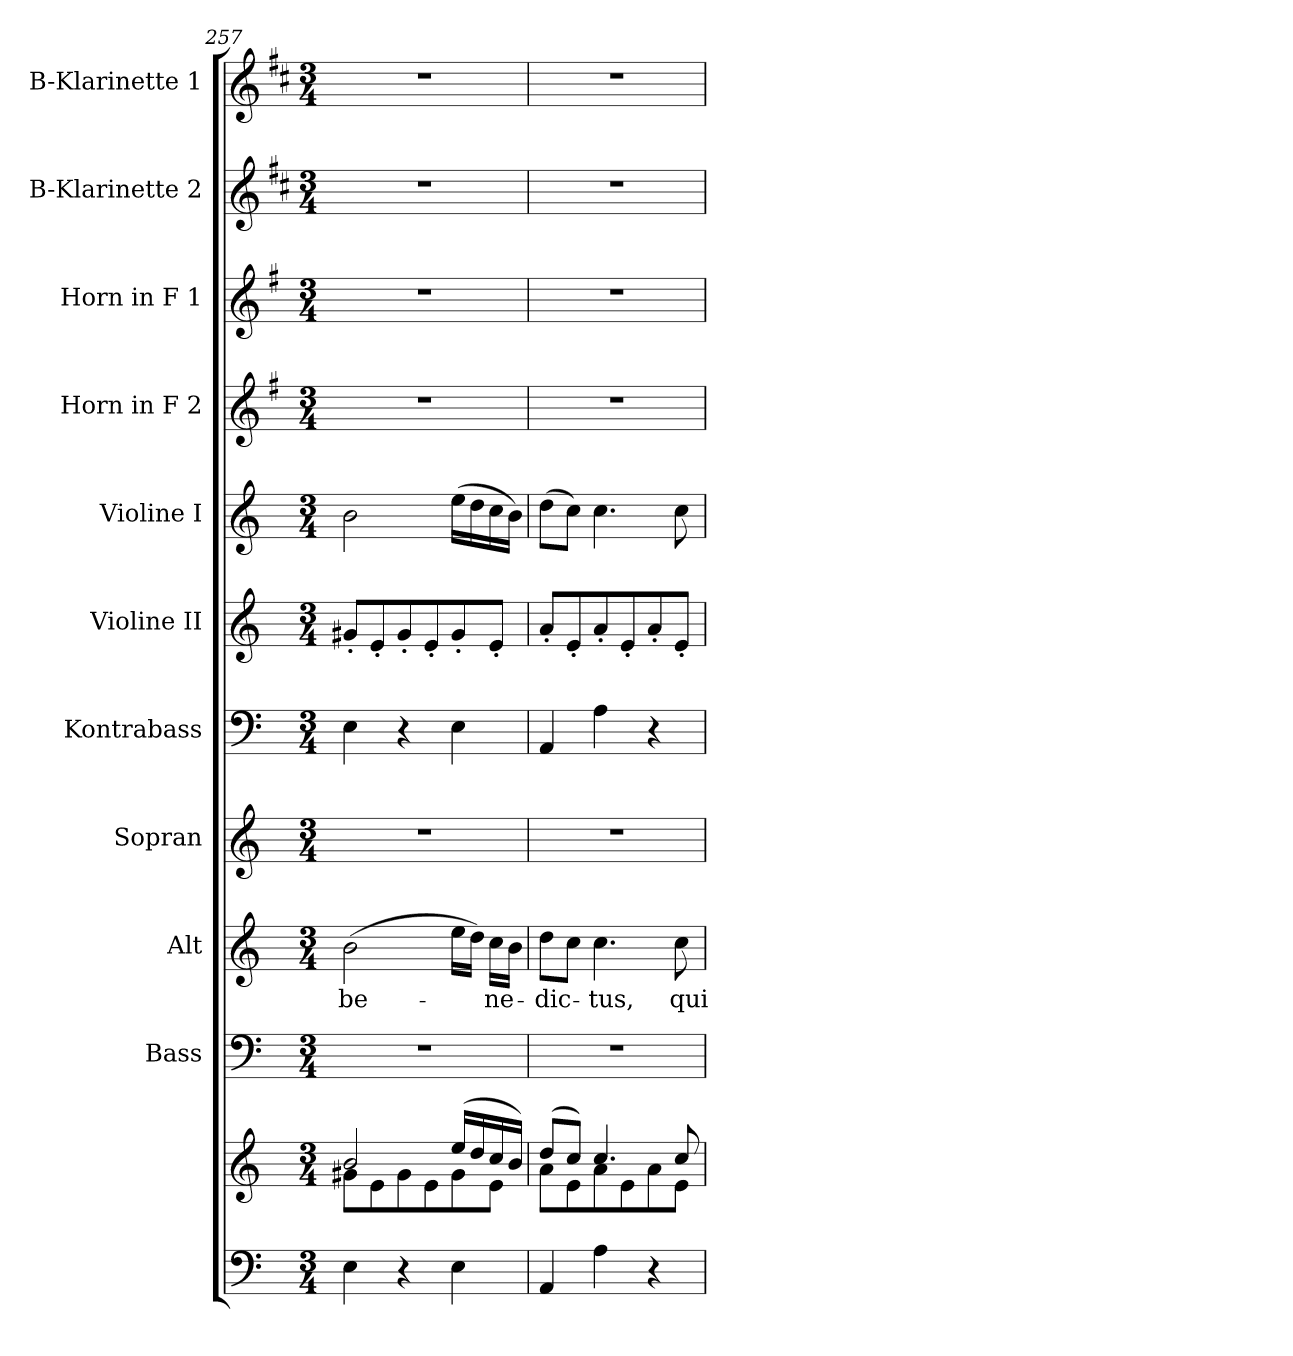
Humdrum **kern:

**kern	**kern	**kern	**kern	**text	**kern	**kern	**kern	**kern	**kern	**kern	**kern	**kern
*part11	*part11	*part10	*part9	*part9	*part8	*part7	*part6	*part5	*part4	*part3	*part2	*part1
*staff12	*staff11	*staff10	*staff9	*staff9	*staff8	*staff7	*staff6	*staff5	*staff4	*staff3	*staff2	*staff1
*	*	*I"Bass	*I"Alt	*	*I"Sopran	*I"Kontrabass	*I"Violine II	*I"Violine I	*I"Horn in F 2	*I"Horn in F 1	*I"B-Klarinette 2	*I"B-Klarinette 1
*	*	*I'B.	*I'A.	*	*I'S.	*I'Kb.	*I'Vl. II	*I'Vl. I	*	*	*I'B Kl. 2	*I'B Kl. 1
*clefF4	*clefG2	*clefF4	*clefG2	*	*clefG2	*clefF4	*clefG2	*clefG2	*clefG2	*clefG2	*clefG2	*clefG2
*	*	*	*	*	*	*ITrd7c12	*	*	*ITrd4c7	*ITrd4c7	*ITrd1c2	*ITrd1c2
*k[]	*k[]	*k[]	*k[]	*	*k[]	*k[]	*k[]	*k[]	*k[]	*k[]	*k[]	*k[]
*C:	*C:	*C:	*C:	*	*C:	*C:	*C:	*C:	*C:	*C:	*C:	*C:
*M3/4	*M3/4	*M3/4	*M3/4	*	*M3/4	*M3/4	*M3/4	*M3/4	*M3/4	*M3/4	*M3/4	*M3/4
=257	=257	=257	=257	=257	=257	=257	=257	=257	=257	=257	=257	=257
*	*^	*	*	*	*	*	*	*	*	*	*	*
!	!	!	!	!	!LO:LY:b	!	!	!	!	!	!	!	!
4E\	2b/	8g#X\L	2.r	(>2b\	be-	2.r	4EE\	8g#X'</L	2b\	2.r	2.r	2.r	2.r
.	.	8e\	.	.	.	.	.	8e'</	.	.	.	.	.
4r	.	8g#\	.	.	.	.	4r	8g#'</	.	.	.	.	.
.	.	8e\	.	.	.	.	.	8e'</	.	.	.	.	.
4E\	(>16ee/LL	8g#\	.	16ee\LL	.	.	4EE\	8g#'</	(>16ee\LL	.	.	.	.
.	16dd/	.	.	16dd\JJ)	.	.	.	.	16dd\	.	.	.	.
!	!	!	!	!	!LO:LY:b	!	!	!	!	!	!	!	!
.	16cc/	8e\J	.	16cc\LL	-ne-	.	.	8e'</J	16cc\	.	.	.	.
.	16b/JJ)	.	.	16b\JJ	.	.	.	.	16b\JJ)	.	.	.	.
!!LO:PB:g=z
=258	=258	=258	=258	=258	=258	=258	=258	=258	=258	=258	=258	=258	=258
!	!	!	!	!	!LO:LY:b	!	!	!	!	!	!	!	!
4AA/	(>8dd/L	8a\L	2.r	8dd\L	-dic-	2.r	4AAA/	8a'</L	(>8dd\L	2.r	2.r	2.r	2.r
.	8cc/J)	8e\	.	8cc\J	.	.	.	8e'</	8cc\J)	.	.	.	.
!	!	!	!	!	!LO:LY:b	!	!	!	!	!	!	!	!
4A\	4.cc/	8a\	.	4.cc\	-tus,	.	4AA\	8a'</	4.cc\	.	.	.	.
.	.	8e\	.	.	.	.	.	8e'</	.	.	.	.	.
4r	.	8a\	.	.	.	.	4r	8a'</	.	.	.	.	.
!	!	!	!	!	!LO:LY:b	!	!	!	!	!	!	!	!
.	8cc/	8e\J	.	8cc\	qui	.	.	8e'</J	8cc\	.	.	.	.
*	*v	*v	*	*	*	*	*	*	*	*	*	*	*
=	=	=	=	=	=	=	=	=	=	=	=	=
*-	*-	*-	*-	*-	*-	*-	*-	*-	*-	*-	*-	*-
